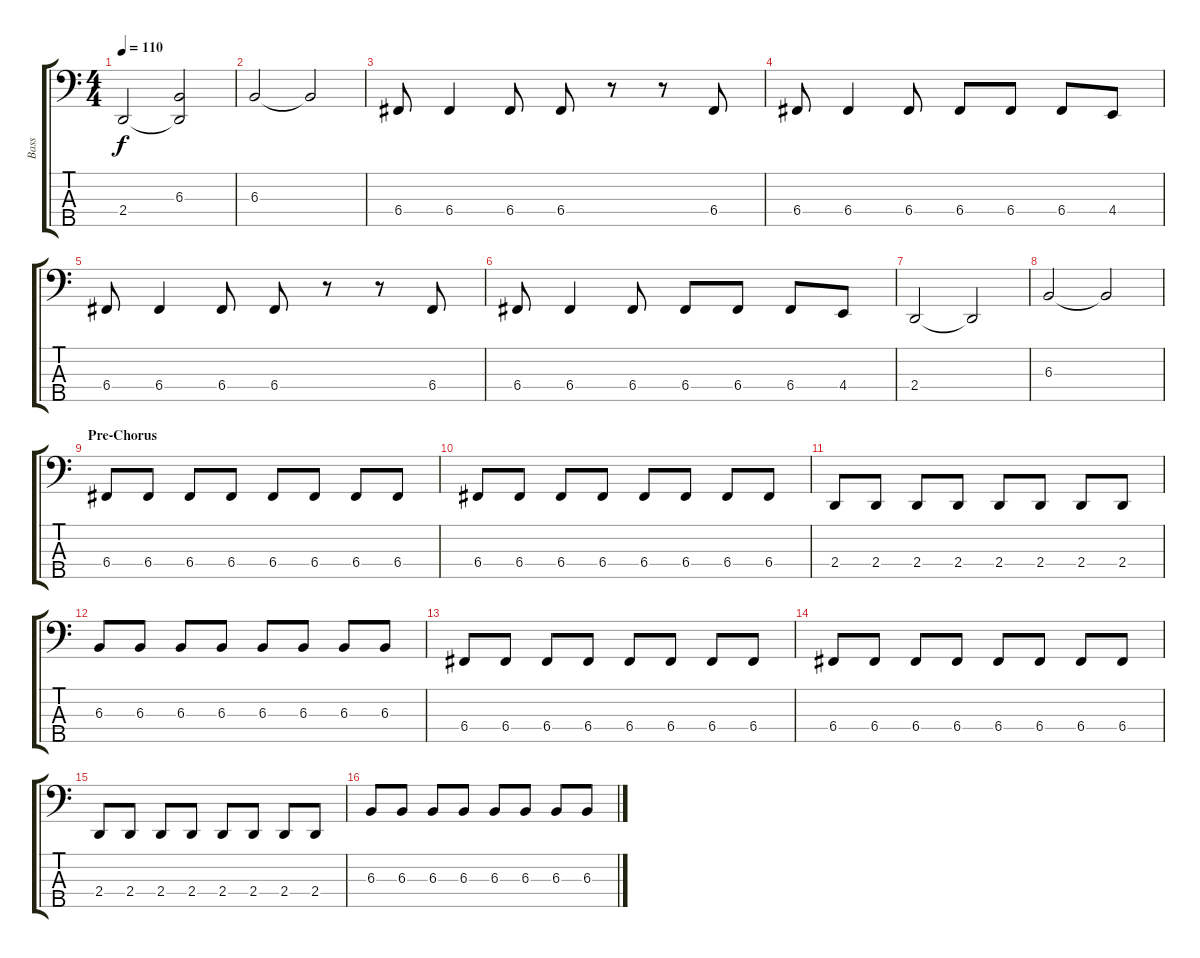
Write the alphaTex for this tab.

\track ("Bass" "Bass") {instrument electricbasspick}
\staff {score tabs}
\tuning (Eb2 Bb1 F1 C1 G0) {hide}
\ts (4 4)
\tempo 110
\clef f4
\ks c
2.4.2{dy f} (6.3 2.4{t}).2 |
6.3.2 6.3{t}.2 |
6.4.8 6.4.4 6.4.8 6.4.8 r.8 r.8 6.4.8 |
6.4.8 6.4.4 6.4.8 6.4.8 6.4.8 6.4.8 4.4.8 |
6.4.8 6.4.4 6.4.8 6.4.8 r.8 r.8 6.4.8 |
6.4.8 6.4.4 6.4.8 6.4.8 6.4.8 6.4.8 4.4.8 |
2.4.2 2.4{t}.2 |
6.3.2 6.3{t}.2 |
\section ("" "Pre-Chorus")
6.4.8 6.4.8 6.4.8 6.4.8 6.4.8 6.4.8 6.4.8 6.4.8 |
6.4.8 6.4.8 6.4.8 6.4.8 6.4.8 6.4.8 6.4.8 6.4.8 |
2.4.8 2.4.8 2.4.8 2.4.8 2.4.8 2.4.8 2.4.8 2.4.8 |
6.3.8 6.3.8 6.3.8 6.3.8 6.3.8 6.3.8 6.3.8 6.3.8 |
6.4.8 6.4.8 6.4.8 6.4.8 6.4.8 6.4.8 6.4.8 6.4.8 |
6.4.8 6.4.8 6.4.8 6.4.8 6.4.8 6.4.8 6.4.8 6.4.8 |
2.4.8 2.4.8 2.4.8 2.4.8 2.4.8 2.4.8 2.4.8 2.4.8 |
6.3.8 6.3.8 6.3.8 6.3.8 6.3.8 6.3.8 6.3.8 6.3.8
